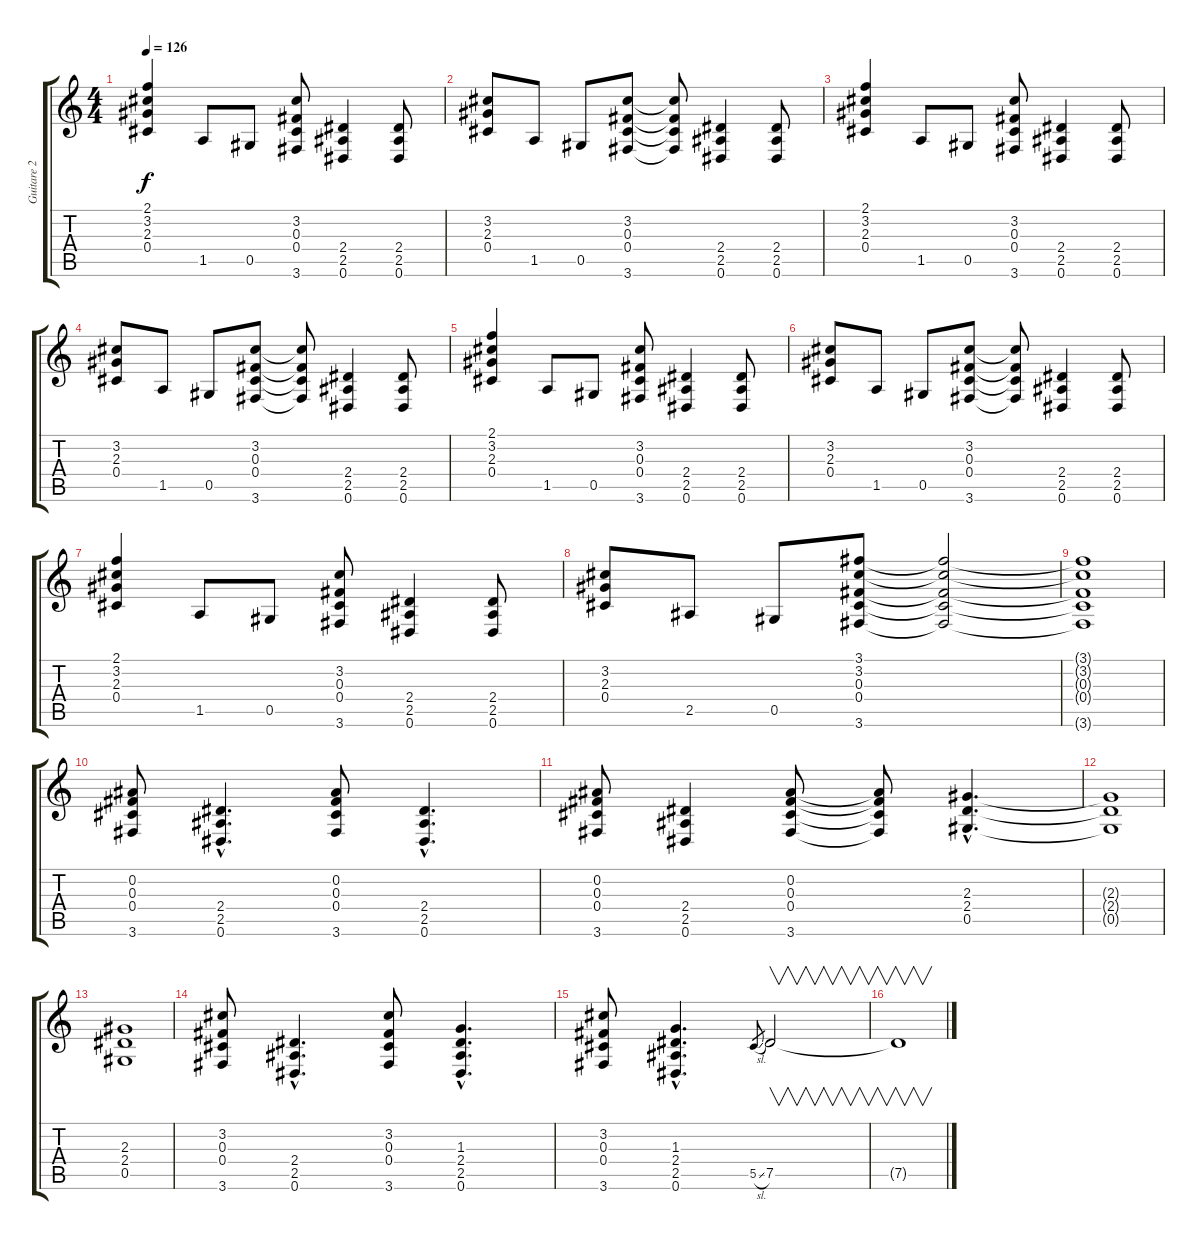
\track ("Guitare 2" "Guitare 2") {instrument distortionguitar}
\staff {score tabs}
\tuning (Eb4 Bb3 Gb3 Db3 Ab2 Eb2) {hide}
\ts (4 4)
\tempo 126
\clef g2
\ks c
(2.1 3.2 2.3 0.4).4{dy f} 1.5.8 0.5.8 (3.2 0.3 0.4 3.6).8 (2.4 2.5 0.6).4 (2.4 2.5 0.6).8 |
(3.2 2.3 0.4).8 1.5.8 0.5.8 (3.2 0.3 0.4 3.6).8 (3.2{t} 0.3{t} 0.4{t} 3.6{t}).8 (2.4 2.5 0.6).4 (2.4 2.5 0.6).8 |
(2.1 3.2 2.3 0.4).4 1.5.8 0.5.8 (3.2 0.3 0.4 3.6).8 (2.4 2.5 0.6).4 (2.4 2.5 0.6).8 |
(3.2 2.3 0.4).8 1.5.8 0.5.8 (3.2 0.3 0.4 3.6).8 (3.2{t} 0.3{t} 0.4{t} 3.6{t}).8 (2.4 2.5 0.6).4 (2.4 2.5 0.6).8 |
(2.1 3.2 2.3 0.4).4 1.5.8 0.5.8 (3.2 0.3 0.4 3.6).8 (2.4 2.5 0.6).4 (2.4 2.5 0.6).8 |
(3.2 2.3 0.4).8 1.5.8 0.5.8 (3.2 0.3 0.4 3.6).8 (3.2{t} 0.3{t} 0.4{t} 3.6{t}).8 (2.4 2.5 0.6).4 (2.4 2.5 0.6).8 |
(2.1 3.2 2.3 0.4).4 1.5.8 0.5.8 (3.2 0.3 0.4 3.6).8 (2.4 2.5 0.6).4 (2.4 2.5 0.6).8 |
(3.2 2.3 0.4).8 2.5.8 0.5.8 (3.1 3.2 0.3 0.4 3.6).8 (3.1{t} 3.2{t} 0.3{t} 0.4{t} 3.6{t}).2 |
(3.1{t} 3.2{t} 0.3{t} 0.4{t} 3.6{t}).1 |
(0.2 0.3 0.4 3.6).8 (2.4{hac} 2.5{hac} 0.6{hac}).4{d} (0.2 0.3 0.4 3.6).8 (2.4{hac} 2.5{hac} 0.6{hac}).4{d} |
(0.2 0.3 0.4 3.6).8 (2.4 2.5 0.6).4 (0.2 0.3 0.4 3.6).8 (0.2{t} 0.3{t} 0.4{t} 3.6{t}).8 (2.3{hac} 2.4{hac} 0.5{hac}).4{d} |
(2.3{t} 2.4{t} 0.5{t}).1 |
(2.3 2.4 0.5).1 |
(3.2 0.3 0.4 3.6).8 (2.4{hac} 2.5{hac} 0.6{hac}).4{d} (3.2 0.3 0.4 3.6).8 (1.3{hac} 2.4{hac} 2.5{hac} 0.6{hac}).4{d} |
(3.2 0.3 0.4 3.6).8 (1.3{hac} 2.4{hac} 2.5{hac} 0.6{hac}).4{d} 5.5{sl}.8{gr} 7.5.2{v} |
7.5{t}.1{v}
